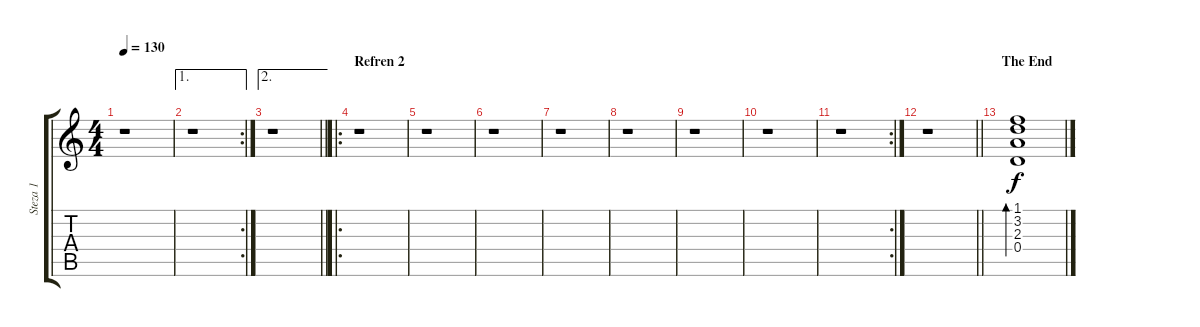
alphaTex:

\track ("Steza 1" "Steza 1") {instrument acousticguitarsteel}
\staff {score tabs}
\tuning (E4 B3 G3 D3 A2 E2) {hide}
\ts (4 4)
\tempo 130
\clef g2
\ks c
r.1{dy f} |
\ae 1
\rc 2
r.1 |
\ae 2
\barLineRight lightlight
r.1 |
\ro
\section ("" "Refren 2")
r.1 |
r.1 |
r.1 |
r.1 |
r.1 |
r.1 |
r.1 |
\rc 2
r.1 |
\barLineRight lightlight
r.1 |
\section ("" "The End")
(1.1 3.2 2.3 0.4).1{bd 240}
